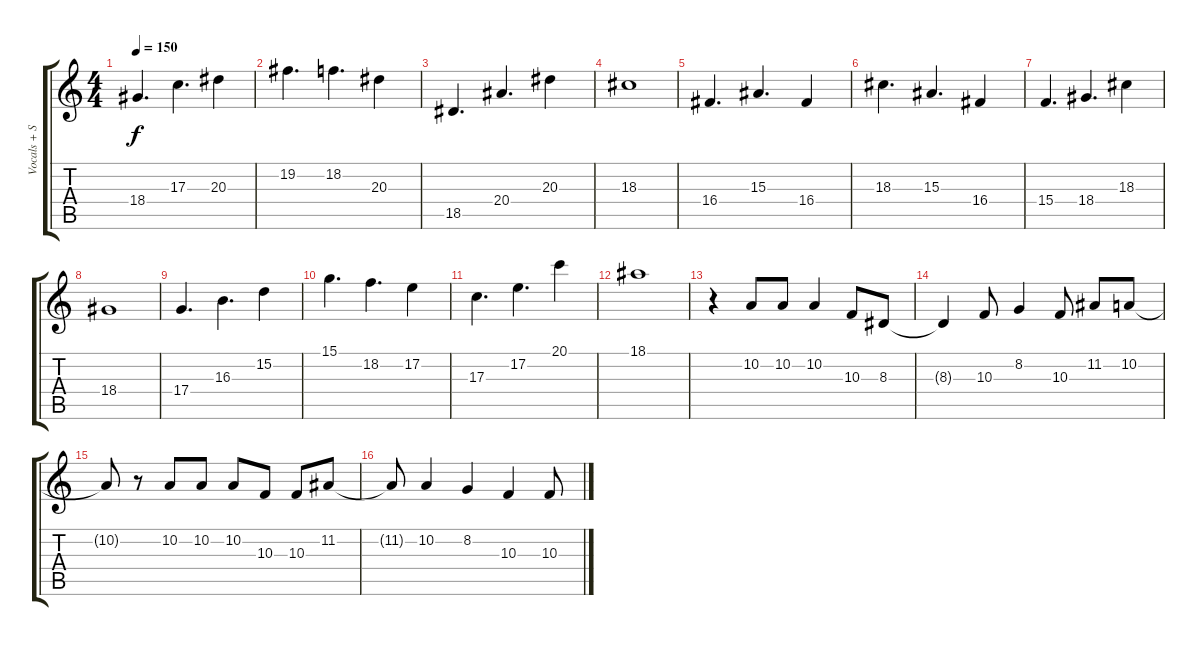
\track ("Vocals + Solo" "Vocals + S") {instrument drawbarorgan}
\staff {score tabs}
\tuning (E4 B3 G3 D3 A2 E2) {hide}
\ts (4 4)
\tempo 150
\clef g2
\ks c
18.4.4{d dy f} 17.3.4{d} 20.3.4 |
19.2.4{d} 18.2.4{d} 20.3.4 |
18.5.4{d} 20.4.4{d} 20.3.4 |
18.3.1 |
16.4.4{d} 15.3.4{d} 16.4.4 |
18.3.4{d} 15.3.4{d} 16.4.4 |
15.4.4{d} 18.4.4{d} 18.3.4 |
18.4.1 |
17.4.4{d} 16.3.4{d} 15.2.4 |
15.1.4{d} 18.2.4{d} 17.2.4 |
17.3.4{d} 17.2.4{d} 20.1.4 |
18.1.1 |
r.4{instrument drawbarorgan} 10.2.8 10.2.8 10.2.4 10.3.8 8.3.8 |
8.3{t}.4 10.3.8 8.2.4 10.3.8 11.2.8 10.2.8 |
10.2{t}.8 r.8 10.2.8 10.2.8 10.2.8 10.3.8 10.3.8 11.2.8 |
11.2{t}.8 10.2.4 8.2.4 10.3.4 10.3.8
